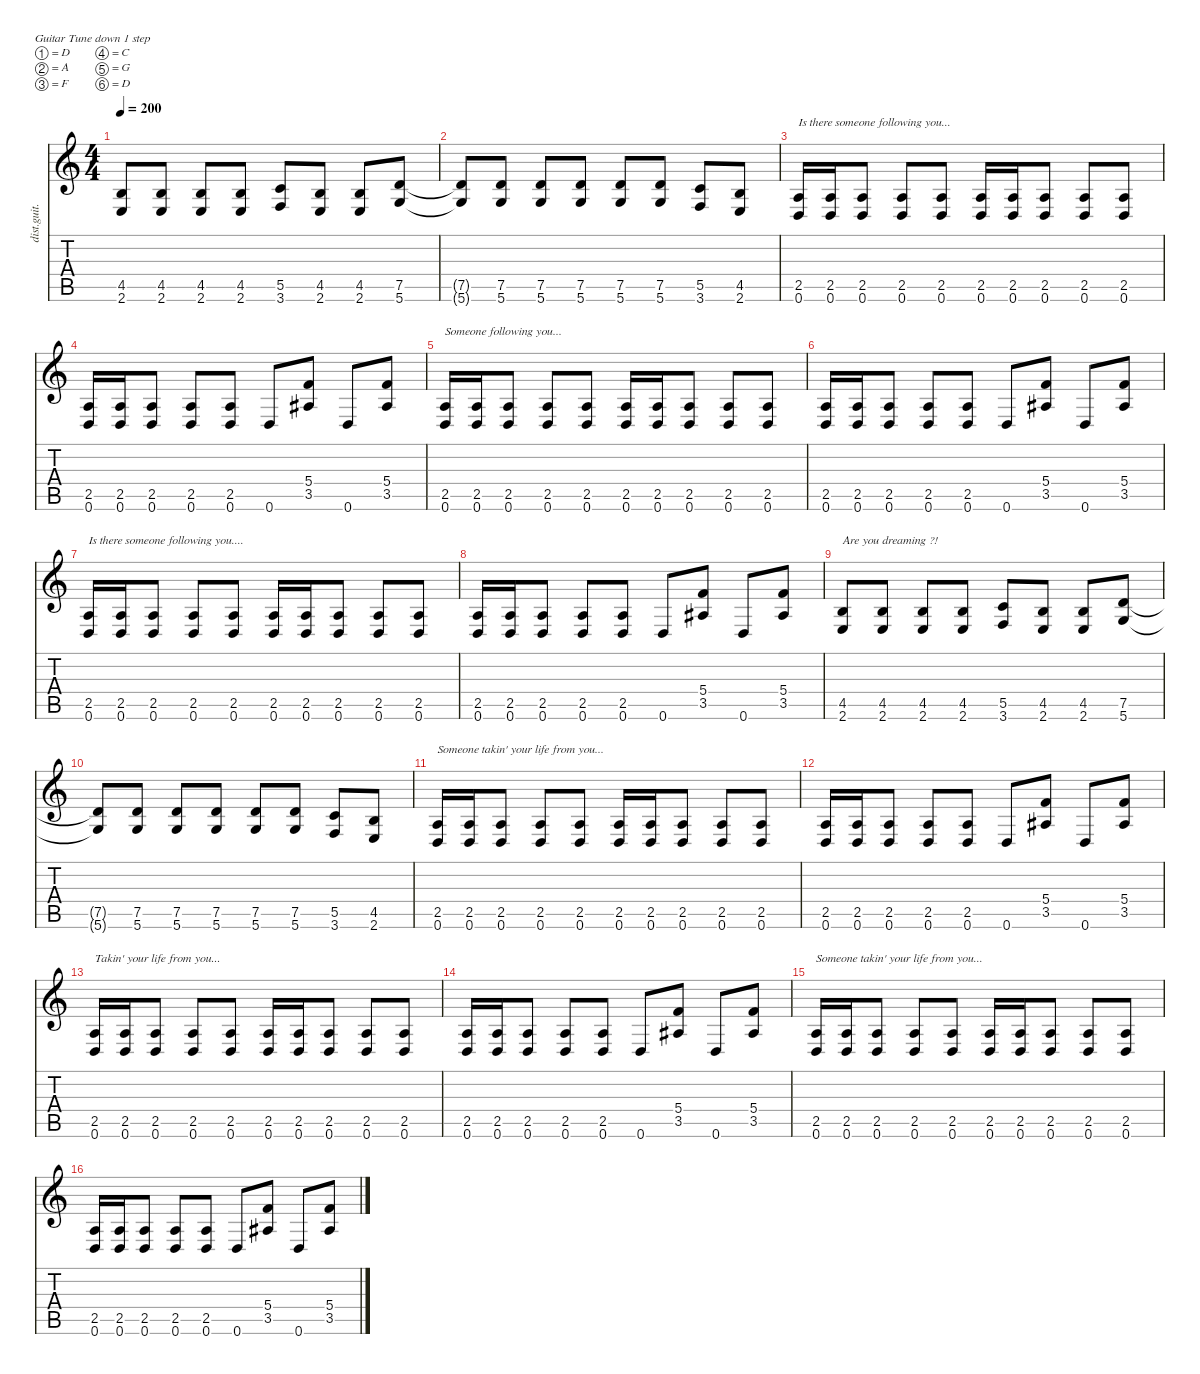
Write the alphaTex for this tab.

\defaultSystemsLayout 4
\hideDynamics
\bracketExtendMode nobrackets
\track ("Gitara 1" "dist.guit.") {instrument distortionguitar}
\staff {score tabs}
\tuning (D4 A3 F3 C3 G2 D2)
\ts (4 4)
\tempo 200
\clef g2
\ks c
(4.5 2.6).8{dy f beam Up} (4.5 2.6).8{beam Up} (4.5 2.6).8{beam Up} (4.5 2.6).8{beam Up} (5.5 3.6).8{beam Up} (4.5 2.6).8{beam Up} (4.5 2.6).8{beam Up} (7.5 5.6).8{beam Up} |
(7.5{t} 5.6{t}).8{beam Up} (7.5 5.6).8{beam Up} (7.5 5.6).8{beam Up} (7.5 5.6).8{beam Up} (7.5 5.6).8{beam Up} (7.5 5.6).8{beam Up} (5.5 3.6).8{beam Up} (4.5 2.6).8{beam Up} |
(2.5 0.6).16{txt "Is there someone following you..." beam Up} (2.5 0.6).16{beam Up} (2.5 0.6).8{beam Up} (2.5 0.6).8{beam Up} (2.5 0.6).8{beam Up} (2.5 0.6).16{beam Up} (2.5 0.6).16{beam Up} (2.5 0.6).8{beam Up} (2.5 0.6).8{beam Up} (2.5 0.6).8{beam Up} |
(2.5 0.6).16{beam Up} (2.5 0.6).16{beam Up} (2.5 0.6).8{beam Up} (2.5 0.6).8{beam Up} (2.5 0.6).8{beam Up} 0.6.8{beam Up} (5.4 3.5{acc #}).8{beam Up} 0.6.8{beam Up} (5.4 3.5{acc #}).8{beam Up} |
(2.5 0.6).16{txt "Someone following you..." beam Up} (2.5 0.6).16{beam Up} (2.5 0.6).8{beam Up} (2.5 0.6).8{beam Up} (2.5 0.6).8{beam Up} (2.5 0.6).16{beam Up} (2.5 0.6).16{beam Up} (2.5 0.6).8{beam Up} (2.5 0.6).8{beam Up} (2.5 0.6).8{beam Up} |
(2.5 0.6).16{beam Up} (2.5 0.6).16{beam Up} (2.5 0.6).8{beam Up} (2.5 0.6).8{beam Up} (2.5 0.6).8{beam Up} 0.6.8{beam Up} (5.4 3.5{acc #}).8{beam Up} 0.6.8{beam Up} (5.4 3.5{acc #}).8{beam Up} |
(2.5 0.6).16{txt "Is there someone following you...." beam Up} (2.5 0.6).16{beam Up} (2.5 0.6).8{beam Up} (2.5 0.6).8{beam Up} (2.5 0.6).8{beam Up} (2.5 0.6).16{beam Up} (2.5 0.6).16{beam Up} (2.5 0.6).8{beam Up} (2.5 0.6).8{beam Up} (2.5 0.6).8{beam Up} |
(2.5 0.6).16{beam Up} (2.5 0.6).16{beam Up} (2.5 0.6).8{beam Up} (2.5 0.6).8{beam Up} (2.5 0.6).8{beam Up} 0.6.8{beam Up} (5.4 3.5{acc #}).8{beam Up} 0.6.8{beam Up} (5.4 3.5{acc #}).8{beam Up} |
(4.5 2.6).8{txt "Are you dreaming ?!" beam Up} (4.5 2.6).8{beam Up} (4.5 2.6).8{beam Up} (4.5 2.6).8{beam Up} (5.5 3.6).8{beam Up} (4.5 2.6).8{beam Up} (4.5 2.6).8{beam Up} (7.5 5.6).8{beam Up} |
(7.5{t} 5.6{t}).8{beam Up} (7.5 5.6).8{beam Up} (7.5 5.6).8{beam Up} (7.5 5.6).8{beam Up} (7.5 5.6).8{beam Up} (7.5 5.6).8{beam Up} (5.5 3.6).8{beam Up} (4.5 2.6).8{beam Up} |
(2.5 0.6).16{txt "Someone takin' your life from you..." beam Up} (2.5 0.6).16{beam Up} (2.5 0.6).8{beam Up} (2.5 0.6).8{beam Up} (2.5 0.6).8{beam Up} (2.5 0.6).16{beam Up} (2.5 0.6).16{beam Up} (2.5 0.6).8{beam Up} (2.5 0.6).8{beam Up} (2.5 0.6).8{beam Up} |
(2.5 0.6).16{beam Up} (2.5 0.6).16{beam Up} (2.5 0.6).8{beam Up} (2.5 0.6).8{beam Up} (2.5 0.6).8{beam Up} 0.6.8{beam Up} (5.4 3.5{acc #}).8{beam Up} 0.6.8{beam Up} (5.4 3.5{acc #}).8{beam Up} |
(2.5 0.6).16{txt "Takin' your life from you..." beam Up} (2.5 0.6).16{beam Up} (2.5 0.6).8{beam Up} (2.5 0.6).8{beam Up} (2.5 0.6).8{beam Up} (2.5 0.6).16{beam Up} (2.5 0.6).16{beam Up} (2.5 0.6).8{beam Up} (2.5 0.6).8{beam Up} (2.5 0.6).8{beam Up} |
(2.5 0.6).16{beam Up} (2.5 0.6).16{beam Up} (2.5 0.6).8{beam Up} (2.5 0.6).8{beam Up} (2.5 0.6).8{beam Up} 0.6.8{beam Up} (5.4 3.5{acc #}).8{beam Up} 0.6.8{beam Up} (5.4 3.5{acc #}).8{beam Up} |
(2.5 0.6).16{txt "Someone takin' your life from you..." beam Up} (2.5 0.6).16{beam Up} (2.5 0.6).8{beam Up} (2.5 0.6).8{beam Up} (2.5 0.6).8{beam Up} (2.5 0.6).16{beam Up} (2.5 0.6).16{beam Up} (2.5 0.6).8{beam Up} (2.5 0.6).8{beam Up} (2.5 0.6).8{beam Up} |
(2.5 0.6).16{beam Up} (2.5 0.6).16{beam Up} (2.5 0.6).8{beam Up} (2.5 0.6).8{beam Up} (2.5 0.6).8{beam Up} 0.6.8{beam Up} (5.4 3.5{acc #}).8{beam Up} 0.6.8{beam Up} (5.4 3.5{acc #}).8{beam Up}
